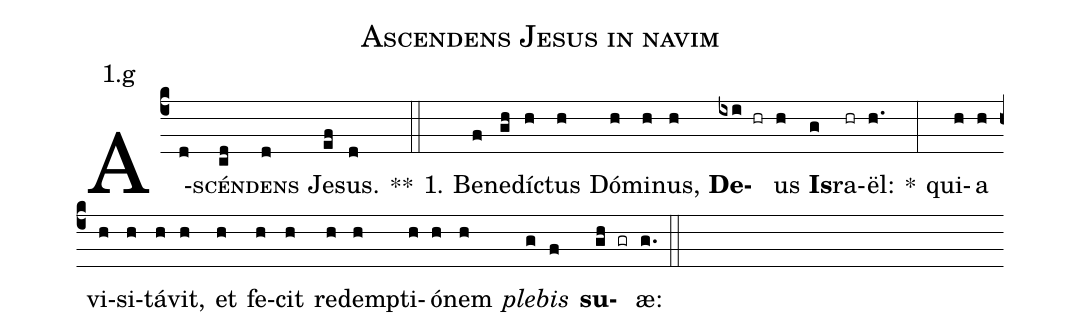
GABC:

name:Ascendens Jesus in navim;
office-part:Antiphona;
mode:1;
annotation: 1.g;
%%
(c4) A(d)<sc>scén(cd)dens</sc>(d) Je(ef)sus.(d) **(::)
1. Be(f)ne(gh)díc(h)tus(h) Dó(h)mi(h)nus,(h) <b>De</b>(ixi hr)us(h) <b>Is</b>(g)ra(hr)ël:(h.) *(:) qui(h)a(h) vi(h)si(h)tá(h)vit,(h) et(h) fe(h)cit(h) red(h)emp(h)ti(h)ó(h)nem(h) <i>ple</i>(g)<i>bis</i>(f) <b>su</b>(gh gr)æ:(g.) (::)
